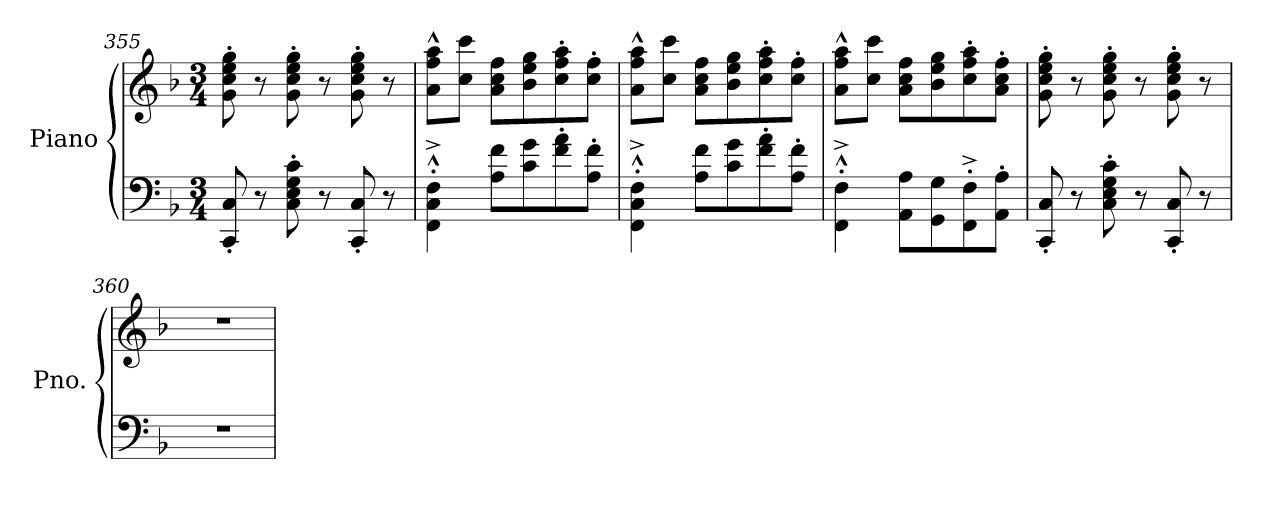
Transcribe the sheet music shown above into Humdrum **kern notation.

**kern	**kern
*part1	*part1
*staff2	*staff1
*I"Piano	*
*I'Pno.	*
!!LO:LB:g=z
*clefF4	*clefG2
*k[b-]	*k[b-]
*M3/4	*M3/4
=355	=355
8CC/' 8C/'	8g\' 8cc\' 8ee\' 8gg\'
8r	8r
8C\' 8E\' 8G\' 8c\'	8g\' 8cc\' 8ee\' 8gg\'
8r	8r
8CC/' 8C/'	8g\' 8cc\' 8ee\' 8gg\'
8r	8r
=356	=356
4FF\'^^^ 4C\'^^^ 4F\'^^^	8a\^^ 8ff\^^ 8aa\^^L
.	8cc\ 8ccc\J
8A\ 8f\L	8a\ 8cc\ 8ff\L
8c\ 8g\	8b-\ 8ee\ 8gg\
8f\' 8a\'	8cc\' 8ff\' 8aa\'
8A\' 8f\'J	8cc\' 8ff\'J
=357	=357
4FF\'^^^ 4C\'^^^ 4F\'^^^	8a\^^ 8ff\^^ 8aa\^^L
.	8cc\ 8ccc\J
8A\ 8f\L	8a\ 8cc\ 8ff\L
8c\ 8g\	8b-\ 8ee\ 8gg\
8f\' 8a\'	8cc\' 8ff\' 8aa\'
8A\' 8f\'J	8cc\' 8ff\'J
=358	=358
4FF\'^^^ 4F\'^^^	8a\^^ 8ff\^^ 8aa\^^L
.	8cc\ 8ccc\J
8AA\ 8A\L	8a\ 8cc\ 8ff\L
8GG\ 8G\	8b-\ 8ee\ 8gg\
8FF\'^ 8F\'^	8cc\' 8ff\' 8aa\'
8AA\' 8A\'J	8a\' 8cc\' 8ff\'J
=359	=359
8CC/' 8C/'	8g\' 8cc\' 8ee\' 8gg\'
8r	8r
8C\' 8E\' 8G\' 8c\'	8g\' 8cc\' 8ee\' 8gg\'
8r	8r
8CC/' 8C/'	8g\' 8cc\' 8ee\' 8gg\'
8r	8r
=360	=360
2.r	2.r
=	=
*-	*-
